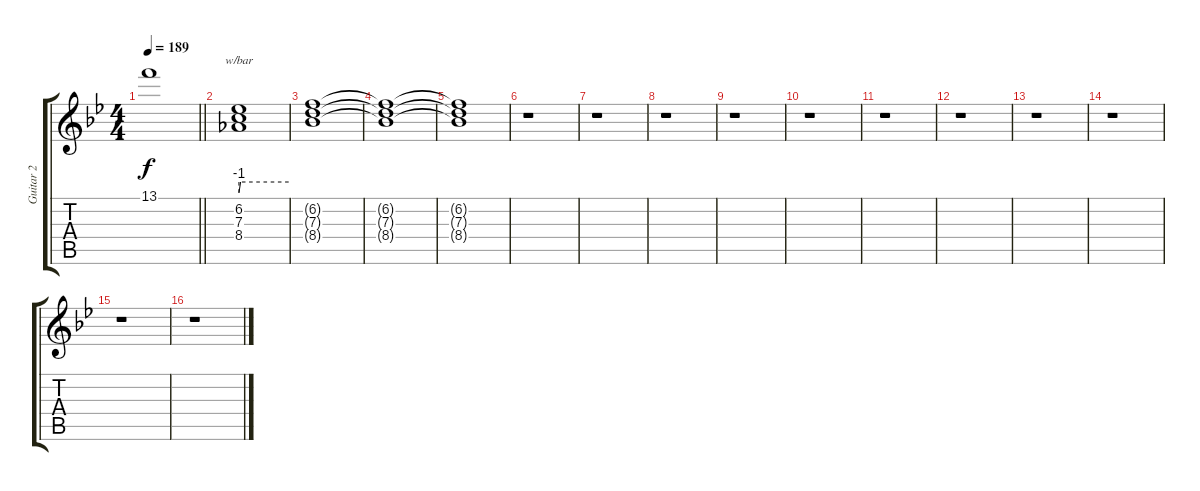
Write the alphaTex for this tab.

\track ("Guitar 2" "Guitar 2") {instrument overdrivenguitar}
\staff {score tabs}
\tuning (E4 B3 G3 D3 A2 E2) {hide}
\ts (4 4)
\tempo 189
\clef g2
\barLineRight lightlight
\ks bb
13.1{t}.1{dy f} |
(6.2 7.3 8.4).1{tbe (custom default 0 -4 2 0 60 0)} |
(6.2{t} 7.3{t} 8.4{t}).1 |
(6.2{t} 7.3{t} 8.4{t}).1 |
(6.2{t} 7.3{t} 8.4{t}).1 |
r.1 |
r.1 |
r.1 |
r.1 |
r.1 |
r.1 |
r.1 |
r.1 |
r.1 |
r.1 |
r.1
